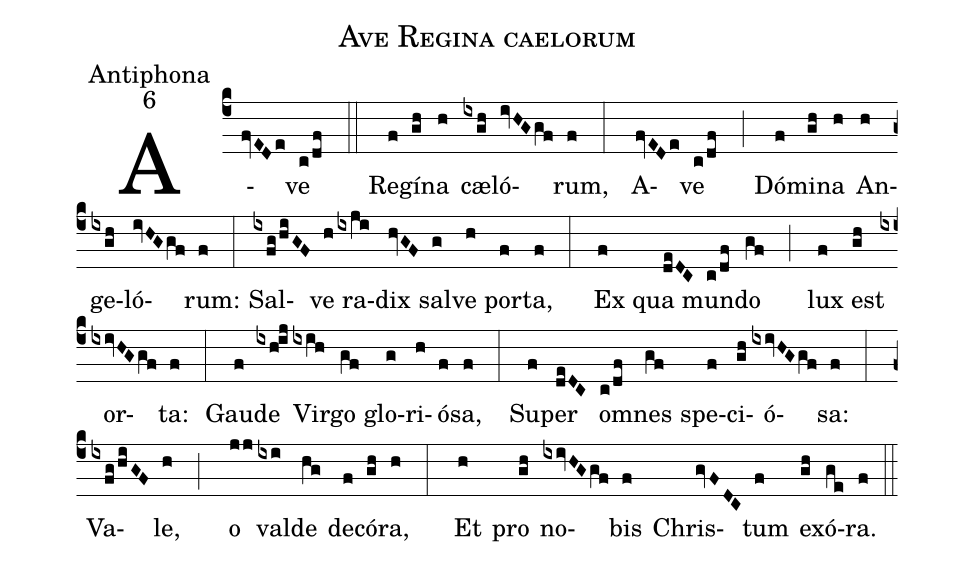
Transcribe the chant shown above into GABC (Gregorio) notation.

name:Ave Regina caelorum;
office-part:Antiphona;
mode:6;
%%
(c4)A(fvED/e)ve(c/df ::) Re(f)gí(gh)na(h) cæ(ixgh)ló(ivHG/gf)rum,(f :) A(fvED/e)ve(c/df ;) Dó(f)mi(gh)na(h) An(h)ge(ixgh)ló(ivHG/gf)rum:(f :) Sal(ixfg/hi/GF)ve(h) ra(ixji)dix(hvGF) sal(g)ve(h) po(f)rta,(f :) Ex(f) qua(deDC) mun(c/df)do(gf ;) lux(f) est(gh) or(ixivHG/gf)ta:(f :) Gau(f)de(ixhij) Vi(ixih)rgo(gf) glo(g)ri(h)ós(f)a,(f :) Su(f)per(deDC) om(c/df)nes(gf) spe(f)ci(gh)ó(ixivHG/gf)sa:(f :) Va(ixfg/hi/GF)le,(h ;) o(jj) val(ixi)de(hg) de(f)cór(gh)a,(h :) Et(h) pro(gh) no(ixivHG/gf)bis(f) Chris(gvF/DC)tum(f) ex(gh)ó(ge)ra.(f)  (::)
